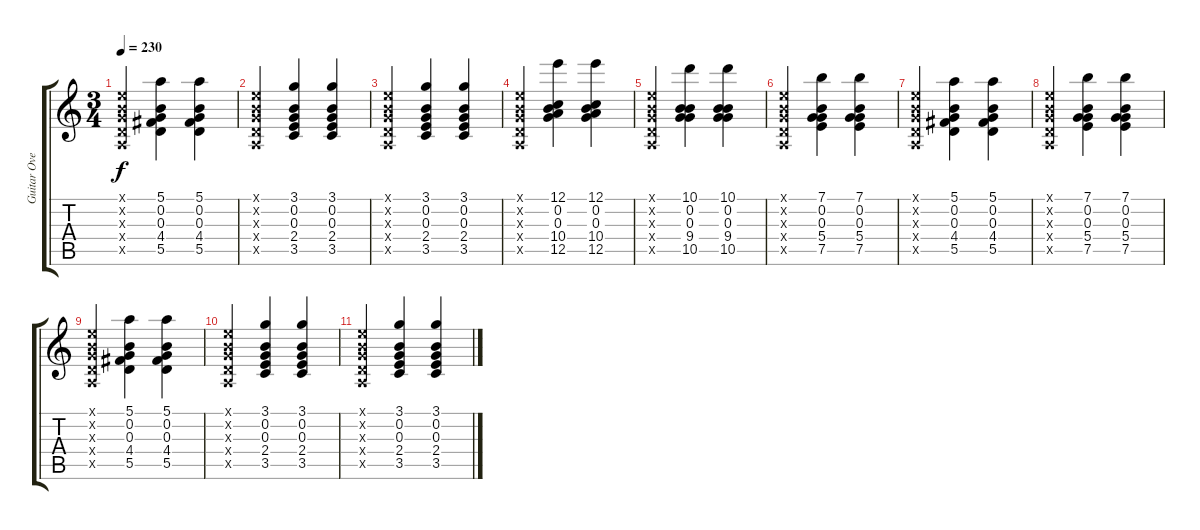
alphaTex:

\track ("Guitar Overdub" "Guitar Ove") {instrument acousticguitarsteel}
\staff {score tabs}
\tuning (E4 B3 G3 D3 A2 E2) {hide}
\ts (3 4)
\tempo 230
\clef g2
\ks c
(0.1{x} 0.2{x} 0.3{x} 0.4{x} 0.5{x}).4{dy f} (5.1 0.2 0.3 4.4 5.5).4 (5.1 0.2 0.3 4.4 5.5).4 |
(0.1{x} 0.2{x} 0.3{x} 0.4{x} 0.5{x}).4 (3.1 0.2 0.3 2.4 3.5).4 (3.1 0.2 0.3 2.4 3.5).4 |
(0.1{x} 0.2{x} 0.3{x} 0.4{x} 0.5{x}).4 (3.1 0.2 0.3 2.4 3.5).4 (3.1 0.2 0.3 2.4 3.5).4 |
(0.1{x} 0.2{x} 0.3{x} 0.4{x} 0.5{x}).4 (12.1 0.2 0.3 10.4 12.5).4 (12.1 0.2 0.3 10.4 12.5).4 |
(0.1{x} 0.2{x} 0.3{x} 0.4{x} 0.5{x}).4 (10.1 0.2 0.3 9.4 10.5).4 (10.1 0.2 0.3 9.4 10.5).4 |
(0.1{x} 0.2{x} 0.3{x} 0.4{x} 0.5{x}).4 (7.1 0.2 0.3 5.4 7.5).4 (7.1 0.2 0.3 5.4 7.5).4 |
(0.1{x} 0.2{x} 0.3{x} 0.4{x} 0.5{x}).4 (5.1 0.2 0.3 4.4 5.5).4 (5.1 0.2 0.3 4.4 5.5).4 |
(0.1{x} 0.2{x} 0.3{x} 0.4{x} 0.5{x}).4 (7.1 0.2 0.3 5.4 7.5).4 (7.1 0.2 0.3 5.4 7.5).4 |
(0.1{x} 0.2{x} 0.3{x} 0.4{x} 0.5{x}).4 (5.1 0.2 0.3 4.4 5.5).4 (5.1 0.2 0.3 4.4 5.5).4 |
(0.1{x} 0.2{x} 0.3{x} 0.4{x} 0.5{x}).4 (3.1 0.2 0.3 2.4 3.5).4 (3.1 0.2 0.3 2.4 3.5).4 |
(0.1{x} 0.2{x} 0.3{x} 0.4{x} 0.5{x}).4 (3.1 0.2 0.3 2.4 3.5).4 (3.1 0.2 0.3 2.4 3.5).4
